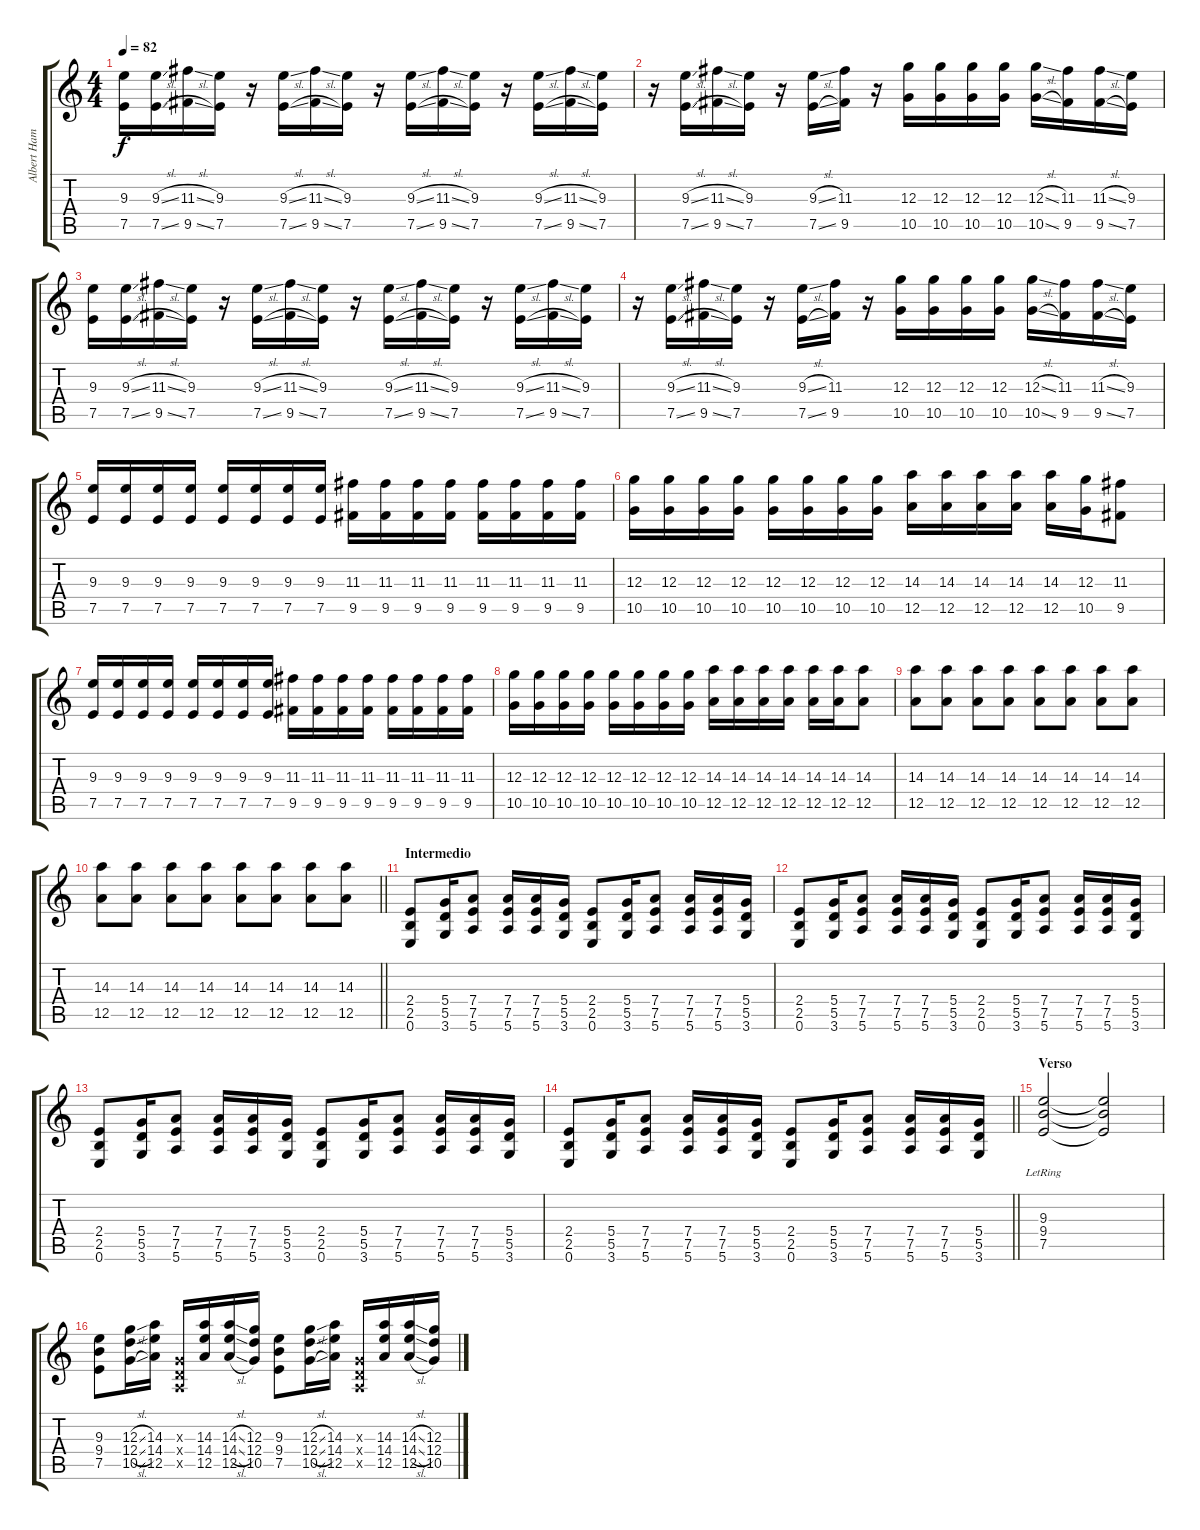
\track ("Albert Hammond Jr." "Albert Ham") {instrument overdrivenguitar}
\staff {score tabs}
\tuning (E4 B3 G3 D3 A2 E2) {hide}
\ts (4 4)
\tempo 82
\clef g2
\ks c
(9.3 7.5).16{dy f} (9.3{sl} 7.5{sl}).16 (11.3{sl} 9.5{sl}).16 (9.3 7.5).16 r.16 (9.3{sl} 7.5{sl}).16 (11.3{sl} 9.5{sl}).16 (9.3 7.5).16 r.16 (9.3{sl} 7.5{sl}).16 (11.3{sl} 9.5{sl}).16 (9.3 7.5).16 r.16 (9.3{sl} 7.5{sl}).16 (11.3{sl} 9.5{sl}).16 (9.3 7.5).16 |
r.16 (9.3{sl} 7.5{sl}).16 (11.3{sl} 9.5{sl}).16 (9.3 7.5).16 r.16 (9.3{sl} 7.5{sl}).16 (11.3 9.5).16 r.16 (12.3 10.5).16 (12.3 10.5).16 (12.3 10.5).16 (12.3 10.5).16 (12.3{sl} 10.5{sl}).16 (11.3 9.5).16 (11.3{sl} 9.5{sl}).16 (9.3 7.5).16 |
(9.3 7.5).16 (9.3{sl} 7.5{sl}).16 (11.3{sl} 9.5{sl}).16 (9.3 7.5).16 r.16 (9.3{sl} 7.5{sl}).16 (11.3{sl} 9.5{sl}).16 (9.3 7.5).16 r.16 (9.3{sl} 7.5{sl}).16 (11.3{sl} 9.5{sl}).16 (9.3 7.5).16 r.16 (9.3{sl} 7.5{sl}).16 (11.3{sl} 9.5{sl}).16 (9.3 7.5).16 |
r.16 (9.3{sl} 7.5{sl}).16 (11.3{sl} 9.5{sl}).16 (9.3 7.5).16 r.16 (9.3{sl} 7.5{sl}).16 (11.3 9.5).16 r.16 (12.3 10.5).16 (12.3 10.5).16 (12.3 10.5).16 (12.3 10.5).16 (12.3{sl} 10.5{sl}).16 (11.3 9.5).16 (11.3{sl} 9.5{sl}).16 (9.3 7.5).16 |
(9.3 7.5).16 (9.3 7.5).16 (9.3 7.5).16 (9.3 7.5).16 (9.3 7.5).16 (9.3 7.5).16 (9.3 7.5).16 (9.3 7.5).16 (11.3 9.5).16 (11.3 9.5).16 (11.3 9.5).16 (11.3 9.5).16 (11.3 9.5).16 (11.3 9.5).16 (11.3 9.5).16 (11.3 9.5).16 |
(12.3 10.5).16 (12.3 10.5).16 (12.3 10.5).16 (12.3 10.5).16 (12.3 10.5).16 (12.3 10.5).16 (12.3 10.5).16 (12.3 10.5).16 (14.3 12.5).16 (14.3 12.5).16 (14.3 12.5).16 (14.3 12.5).16 (14.3 12.5).16 (12.3 10.5).16 (11.3 9.5).8 |
(9.3 7.5).16 (9.3 7.5).16 (9.3 7.5).16 (9.3 7.5).16 (9.3 7.5).16 (9.3 7.5).16 (9.3 7.5).16 (9.3 7.5).16 (11.3 9.5).16 (11.3 9.5).16 (11.3 9.5).16 (11.3 9.5).16 (11.3 9.5).16 (11.3 9.5).16 (11.3 9.5).16 (11.3 9.5).16 |
(12.3 10.5).16 (12.3 10.5).16 (12.3 10.5).16 (12.3 10.5).16 (12.3 10.5).16 (12.3 10.5).16 (12.3 10.5).16 (12.3 10.5).16 (14.3 12.5).16 (14.3 12.5).16 (14.3 12.5).16 (14.3 12.5).16 (14.3 12.5).16 (14.3 12.5).16 (14.3 12.5).8 |
(14.3 12.5).8 (14.3 12.5).8 (14.3 12.5).8 (14.3 12.5).8 (14.3 12.5).8 (14.3 12.5).8 (14.3 12.5).8 (14.3 12.5).8 |
\barLineRight lightlight
(14.3 12.5).8 (14.3 12.5).8 (14.3 12.5).8 (14.3 12.5).8 (14.3 12.5).8 (14.3 12.5).8 (14.3 12.5).8 (14.3 12.5).8 |
\section ("" "Intermedio")
(2.4 2.5 0.6).8 (5.4 5.5 3.6).16 (7.4 7.5 5.6).8 (7.4 7.5 5.6).16 (7.4 7.5 5.6).16 (5.4 5.5 3.6).16 (2.4 2.5 0.6).8 (5.4 5.5 3.6).16 (7.4 7.5 5.6).8 (7.4 7.5 5.6).16 (7.4 7.5 5.6).16 (5.4 5.5 3.6).16 |
(2.4 2.5 0.6).8 (5.4 5.5 3.6).16 (7.4 7.5 5.6).8 (7.4 7.5 5.6).16 (7.4 7.5 5.6).16 (5.4 5.5 3.6).16 (2.4 2.5 0.6).8 (5.4 5.5 3.6).16 (7.4 7.5 5.6).8 (7.4 7.5 5.6).16 (7.4 7.5 5.6).16 (5.4 5.5 3.6).16 |
(2.4 2.5 0.6).8 (5.4 5.5 3.6).16 (7.4 7.5 5.6).8 (7.4 7.5 5.6).16 (7.4 7.5 5.6).16 (5.4 5.5 3.6).16 (2.4 2.5 0.6).8 (5.4 5.5 3.6).16 (7.4 7.5 5.6).8 (7.4 7.5 5.6).16 (7.4 7.5 5.6).16 (5.4 5.5 3.6).16 |
\barLineRight lightlight
(2.4 2.5 0.6).8 (5.4 5.5 3.6).16 (7.4 7.5 5.6).8 (7.4 7.5 5.6).16 (7.4 7.5 5.6).16 (5.4 5.5 3.6).16 (2.4 2.5 0.6).8 (5.4 5.5 3.6).16 (7.4 7.5 5.6).8 (7.4 7.5 5.6).16 (7.4 7.5 5.6).16 (5.4 5.5 3.6).16 |
\section ("" "Verso")
(9.3{lr} 9.4{lr} 7.5{lr}).2 (9.3{t} 9.4{t} 7.5{t}).2 |
(9.3 9.4 7.5).8 (12.3{sl} 12.4{sl} 10.5{sl}).16 (14.3 14.4 12.5).16 (0.3{x} 0.4{x} 0.5{x}).16 (14.3 14.4 12.5).16 (14.3{sl} 14.4{sl} 12.5{sl}).16 (12.3 12.4 10.5).16 (9.3 9.4 7.5).8 (12.3{sl} 12.4{sl} 10.5{sl}).16 (14.3 14.4 12.5).16 (0.3{x} 0.4{x} 0.5{x}).16 (14.3 14.4 12.5).16 (14.3{sl} 14.4{sl} 12.5{sl}).16 (12.3 12.4 10.5).16
